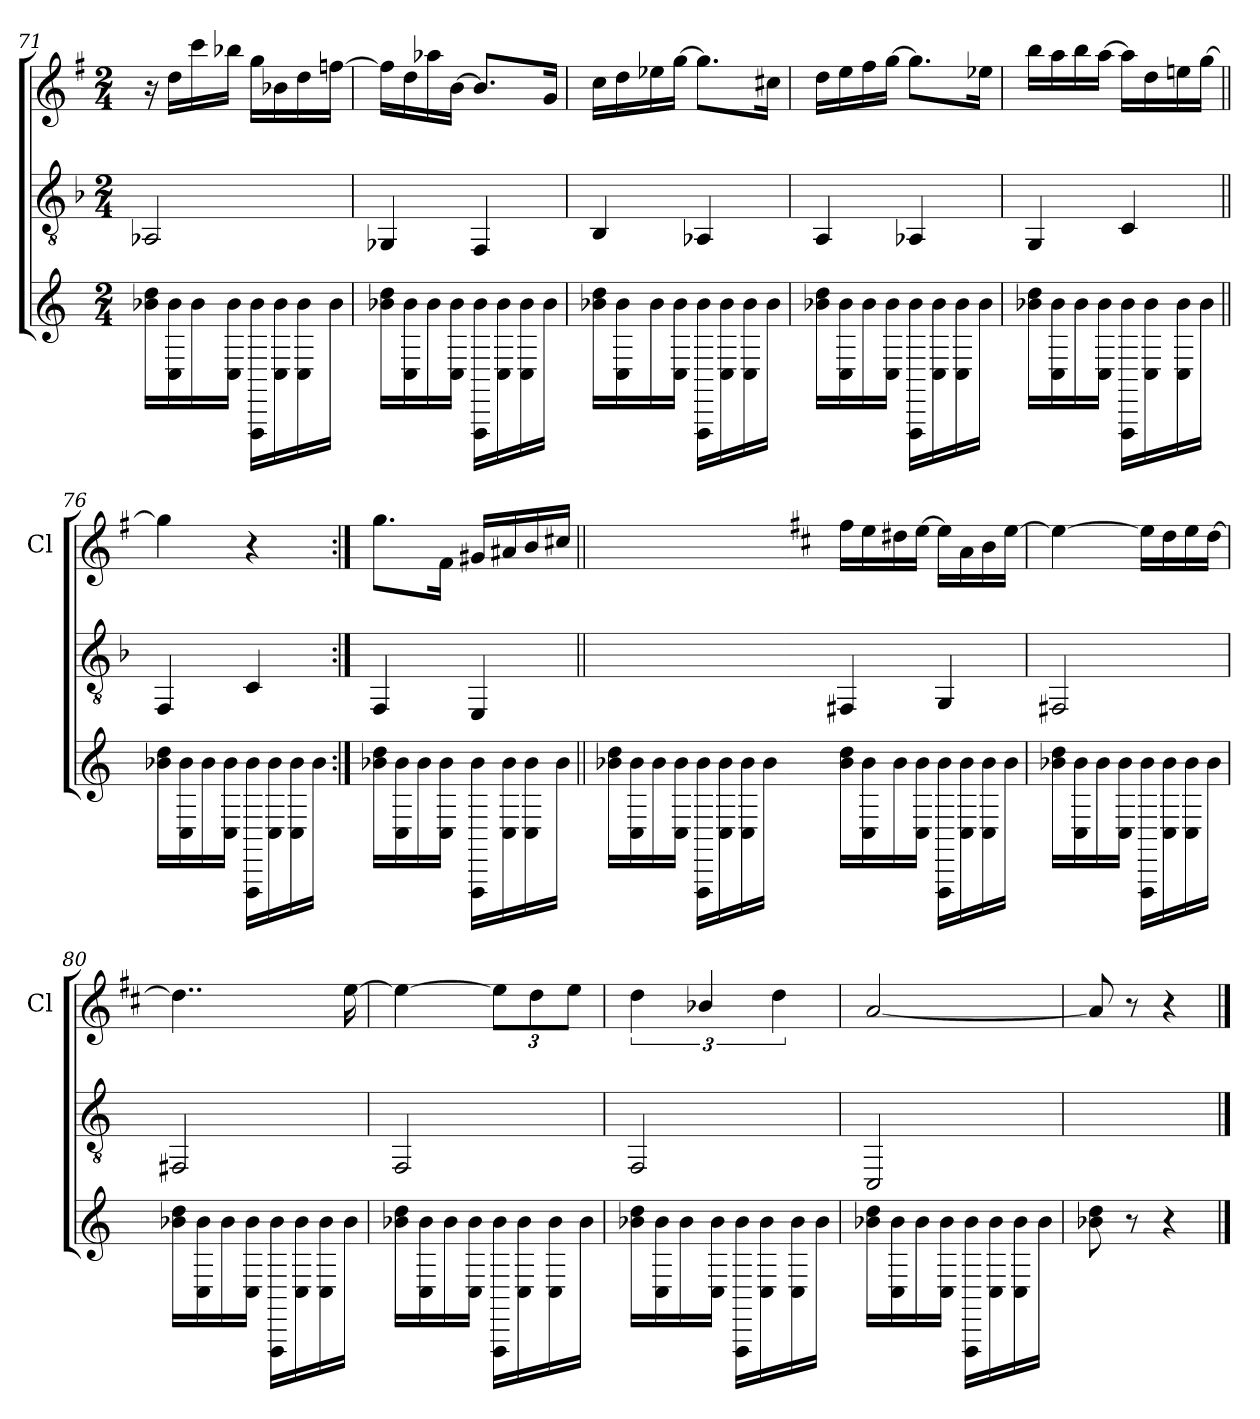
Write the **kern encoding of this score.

**kern	**kern	**kern
*part3	*part2	*part1
*staff3	*staff2	*staff1
*	*	*I'Cl
*clefG2	*clefGv2	*clefG2
*ITrd-7c-12	*	*ITrd1c2
*k[]	*k[b-]	*k[b-]
*C:	*F:	*F:
*M2/4	*M2/4	*M2/4
=71	=71	=71
16bb-\ 16ddd\LL	2AA-/	16r
16c\ 16bb-\	.	16cc\LL
16bb-\	.	16bb-\
16c\ 16bb-\JJ	.	16aa-X\JJ
16FF\ 16bb-\LL	.	16ff\LL
16c\ 16bb-\	.	16a-X\
16c\ 16bb-\	.	16cc\
16bb-\JJ	.	[16ee-X\JJ
=72	=72	=72
16bb-\ 16ddd\LL	4GG-/	16ee-\LL]
16c\ 16bb-\	.	16cc\
16bb-\	.	16gg-X\
16c\ 16bb-\JJ	.	[16a\JJ
16FF\ 16bb-\LL	4FF/	8.a/L]
16c\ 16bb-\	.	.
16c\ 16bb-\	.	.
16bb-\JJ	.	16f/Jk
=73	=73	=73
16bb-\ 16ddd\LL	4BB-/	16b-\LL
16c\ 16bb-\	.	16cc\
16bb-\	.	16dd-X\
16c\ 16bb-\JJ	.	[16ff\JJ
16FF\ 16bb-\LL	4AA-/	8.ff\L]
16c\ 16bb-\	.	.
16c\ 16bb-\	.	.
16bb-\JJ	.	16bn\Jk
!!LO:LB:g=z
=74	=74	=74
16bb-\ 16ddd\LL	4AA/	16cc\LL
16c\ 16bb-\	.	16dd\
16bb-\	.	16ee\
16c\ 16bb-\JJ	.	[16ff\JJ
16FF\ 16bb-\LL	4AA-/	8.ff\L]
16c\ 16bb-\	.	.
16c\ 16bb-\	.	.
16bb-\JJ	.	16dd-X\Jk
=75	=75	=75
16bb-\ 16ddd\LL	4GG/	16aa\LL
16c\ 16bb-\	.	16gg\
16bb-\	.	16aa\
16c\ 16bb-\JJ	.	[16gg\JJ
16FF\ 16bb-\LL	4C/	16gg\LL]
16c\ 16bb-\	.	16cc\
16c\ 16bb-\	.	16ddn\
16bb-\JJ	.	[16ff\JJ
=76||	=76||	=76||
16bb-\ 16ddd\LL	4FF/	4ff\]
16c\ 16bb-\	.	.
16bb-\	.	.
16c\ 16bb-\JJ	.	.
16FF\ 16bb-\LL	4C/	4r
16c\ 16bb-\	.	.
16c\ 16bb-\	.	.
16bb-\JJ	.	.
=77:|!	=77:|!	=77:|!
16bb-\ 16ddd\LL	4FF/	8.ff\L
16c\ 16bb-\	.	.
16bb-\	.	.
16c\ 16bb-\JJ	.	16e\Jk
16FF\ 16bb-\LL	4EE/	16f#X/LL
16c\ 16bb-\	.	16g#X/
16c\ 16bb-\	.	16a/
16bb-\JJ	.	16bn/JJ
=77X2||	=77X2||	=77X2||
*	*	*stria0
16bb-\ 16ddd\LL	2ryy	2ryy
16c\ 16bb-\	.	.
16bb-\	.	.
16c\ 16bb-\JJ	.	.
16FF\ 16bb-\LL	.	.
16c\ 16bb-\	.	.
16c\ 16bb-\	.	.
16bb-\JJ	.	.
!!LO:LB:g=z
=78-	=78-	=78-
*	*	*stria5
*	*k[]	*k[]
*	*C:	*C:
16bb-\ 16ddd\LL	4FF#/	(>16ee\LL
16c\ 16bb-\	.	16dd\
16bb-\	.	16cc#X\
16c\ 16bb-\JJ	.	[16dd\JJ
16FF\ 16bb-\LL	4GG/	16dd\LL]
16c\ 16bb-\	.	16g\
16c\ 16bb-\	.	16a\
16bb-\JJ	.	[16dd\JJ
=79	=79	=79
16bb-\ 16ddd\LL	2FF#/	4dd\_
16c\ 16bb-\	.	.
16bb-\	.	.
16c\ 16bb-\JJ	.	.
16FF\ 16bb-\LL	.	16dd\LL]
16c\ 16bb-\	.	16cc\
16c\ 16bb-\	.	16dd\
16bb-\JJ	.	[16cc\JJ
=80	=80	=80
16bb-\ 16ddd\LL	2FF#/	4..cc\]
16c\ 16bb-\	.	.
16bb-\	.	.
16c\ 16bb-\JJ	.	.
16FF\ 16bb-\LL	.	.
16c\ 16bb-\	.	.
16c\ 16bb-\	.	.
16bb-\JJ	.	[16dd\
=81	=81	=81
16bb-\ 16ddd\LL	2FF/	4dd\_
16c\ 16bb-\	.	.
16bb-\	.	.
16c\ 16bb-\JJ	.	.
16FF\ 16bb-\LL	.	12dd\L]
16c\ 16bb-\	.	.
.	.	12cc\
16c\ 16bb-\	.	.
.	.	12dd\J
16bb-\JJ	.	.
!!LO:LB:g=z
=82	=82	=82
16bb-\ 16ddd\LL	2FF/	6cc\
16c\ 16bb-\	.	.
16bb-\	.	.
.	.	6a-X/
16c\ 16bb-\JJ	.	.
16FF\ 16bb-\LL	.	.
16c\ 16bb-\	.	.
.	.	6cc\
16c\ 16bb-\	.	.
16bb-\JJ	.	.
=83	=83	=83
16bb-\ 16ddd\LL	2CC/	[2g/
16c\ 16bb-\	.	.
16bb-\	.	.
16c\ 16bb-\JJ	.	.
16FF\ 16bb-\LL	.	.
16c\ 16bb-\	.	.
16c\ 16bb-\	.	.
16bb-\JJ	.	.
=84	=84	=84
8bb-\ 8ddd\	2ryy	8g/]
8r	.	8r
4r	.	4r
==	==	==
*-	*-	*-
